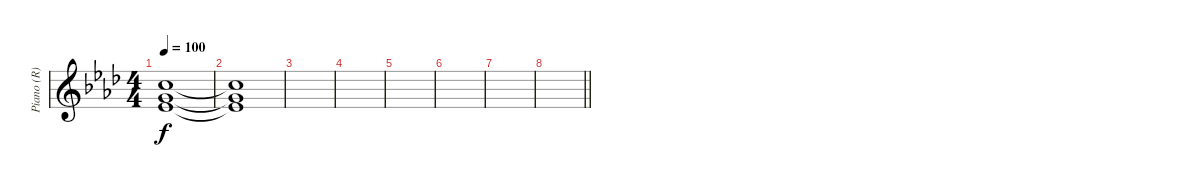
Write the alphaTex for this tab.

\track ("Piano (R)" "Piano (R)") {instrument acousticgrandpiano}
\staff {score}
\tuning (E4 B3 G3 D3 A2 E2 B1) {hide}
\ts (4 4)
\tempo 100
\clef g2
\ks ab
(8.1 8.2 8.3).1{dy f} |
(8.1{t} 8.2{t} 8.3{t}).1 |
|
|
|
|
|
\barLineRight lightlight
